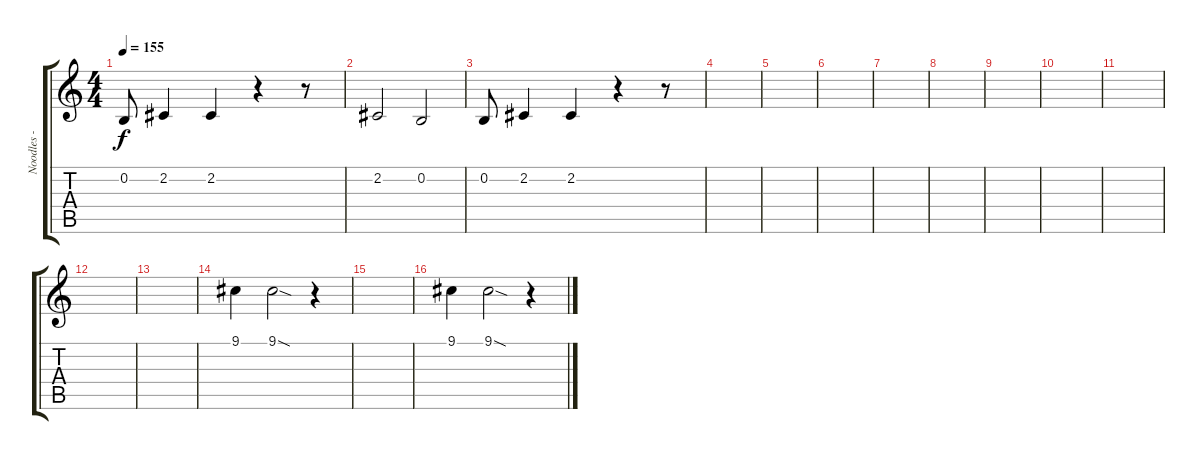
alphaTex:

\track ("Noodles - Back Vocals" "Noodles - ") {instrument englishhorn}
\staff {score tabs}
\tuning (E4 B3 G3 D3 A2 E2) {hide}
\ts (4 4)
\tempo 155
\clef g2
\ks c
0.2.8{dy f} 2.2.4 2.2.4 r.4 r.8 |
2.2.2 0.2.2 |
0.2.8 2.2.4 2.2.4 r.4 r.8 |
|
|
|
|
|
|
|
|
|
|
9.1.4 9.1{sod}.2 r.4 |
|
9.1.4 9.1{sod}.2 r.4
